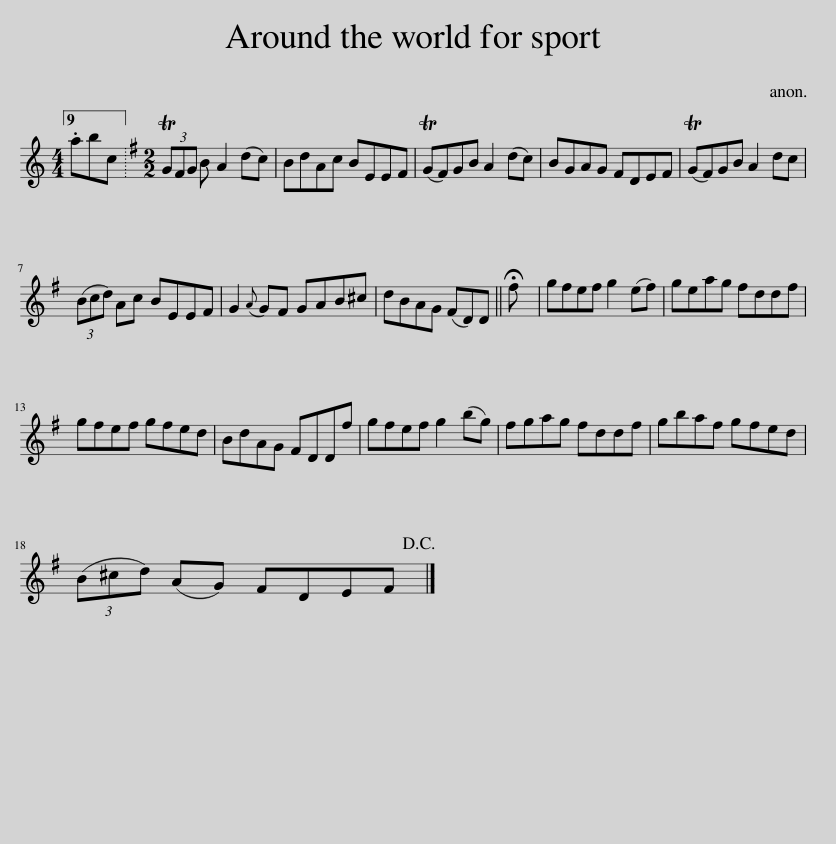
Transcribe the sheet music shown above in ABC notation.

X:1
L:1/8
M:4/4
I:linebreak $
K:C
V:1 treble
V:1
 .abc ||[K:Emin][M:2/2] (3TGFG B A2 (dc) | BdAc BEEF | (TGF)GB A2 (dc) | BGAG FDEF | %5
 (TGF)GB A2 dc |$ (3(Bcd) Ac BEEF | G2{A} GF GAB^c | dBAG (FD)D || !fermata!f | %10
 gfef g2 (ef) | geag fddf |$ gfef gfed | BdAG FDDf | gfef g2 (bg) | %15
 fgag fddf | gbaf gfed |$ (3(B^cd) (AG) FDEF!D.C.! |] %18
